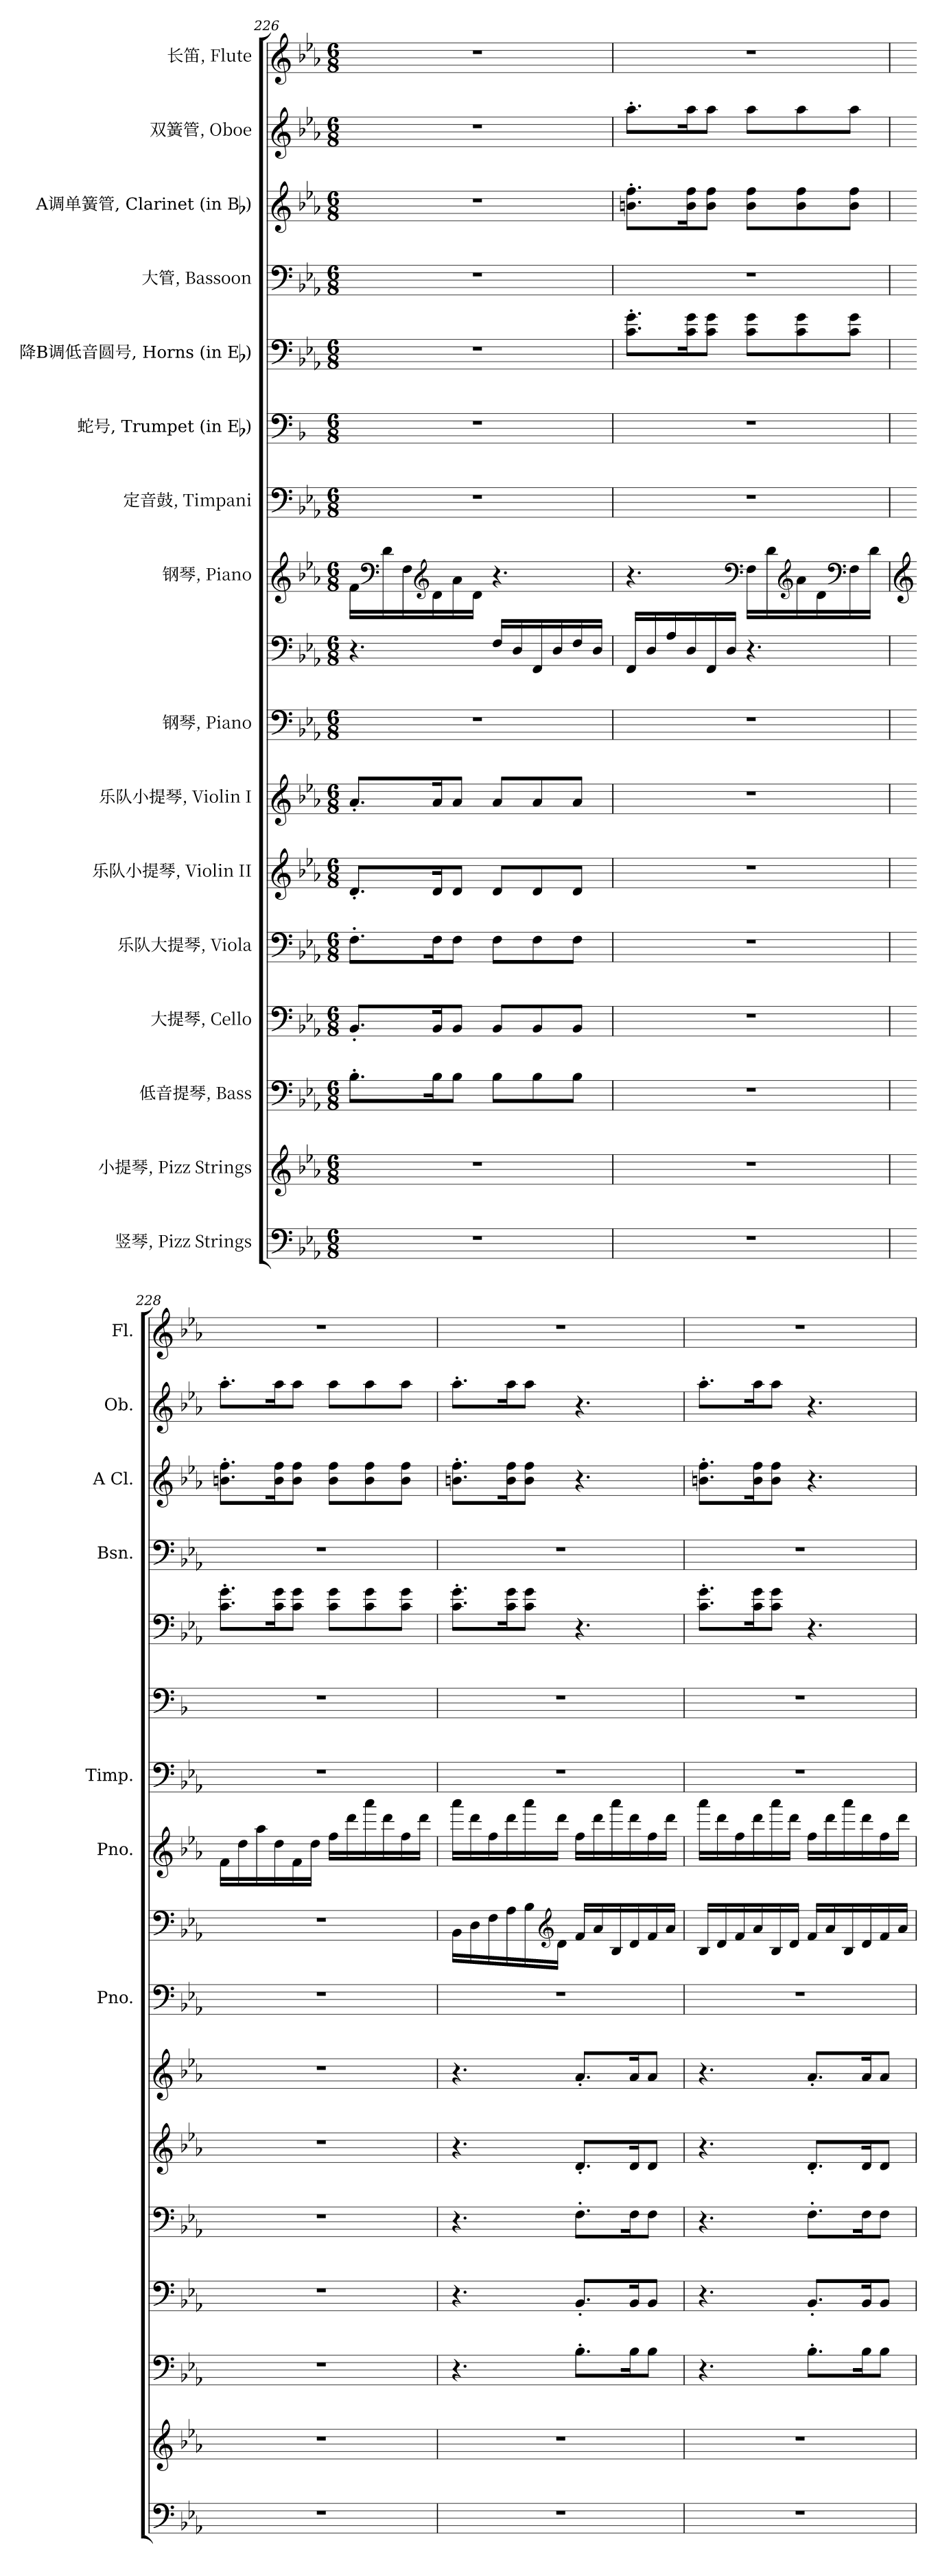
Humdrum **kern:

**kern	**kern	**kern	**kern	**kern	**kern	**kern	**kern	**kern	**kern	**kern	**kern	**kern	**kern	**kern	**kern	**kern
*part16	*part15	*part14	*part13	*part12	*part11	*part10	*part9	*part9	*part8	*part7	*part6	*part5	*part4	*part3	*part2	*part1
*staff17	*staff16	*staff15	*staff14	*staff13	*staff12	*staff11	*staff10	*staff9	*staff8	*staff7	*staff6	*staff5	*staff4	*staff3	*staff2	*staff1
*I"竖琴, Pizz Strings	*I"小提琴, Pizz Strings	*I"低音提琴, Bass	*I"大提琴, Cello	*I"乐队大提琴, Viola	*I"乐队小提琴, Violin II	*I"乐队小提琴, Violin I	*I"钢琴, Piano	*	*I"钢琴, Piano	*I"定音鼓, Timpani	*I"蛇号, Trumpet (in Eb)	*I"降B调低音圆号, Horns (in Eb)	*I"大管, Bassoon	*I"A调单簧管, Clarinet (in Bb)	*I"双簧管, Oboe	*I"长笛, Flute
*	*	*	*	*	*	*	*I'Pno.	*	*I'Pno.	*I'Timp.	*	*	*I'Bsn.	*I'A Cl.	*I'Ob.	*I'Fl.
!!LO:PB:g=z
*clefF4	*clefG2	*clefF4	*clefF4	*clefF4	*clefG2	*clefG2	*clefF4	*clefF4	*clefG2	*clefF4	*clefF4	*clefF4	*clefF4	*clefG2	*clefG2	*clefG2
*	*	*ITrd7c12	*	*	*	*	*	*	*	*	*ITrd1c2	*ITrd1c2	*	*ITrd2c3	*	*
*k[b-e-a-]	*k[b-e-a-]	*k[b-e-a-]	*k[b-e-a-]	*k[b-e-a-]	*k[b-e-a-]	*k[b-e-a-]	*k[b-e-a-]	*k[b-e-a-]	*k[b-e-a-]	*k[b-e-a-]	*k[b-e-a-]	*k[b-e-a-d-g-]	*k[b-e-a-]	*k[]	*k[b-e-a-]	*k[b-e-a-]
*M6/8	*M6/8	*M6/8	*M6/8	*M6/8	*M6/8	*M6/8	*M6/8	*M6/8	*M6/8	*M6/8	*M6/8	*M6/8	*M6/8	*M6/8	*M6/8	*M6/8
=226	=226	=226	=226	=226	=226	=226	=226	=226	=226	=226	=226	=226	=226	=226	=226	=226
2.r	2.r	8.BB-'\L	8.BB-'/L	8.F'\L	8.d'/L	8.a-'/L	2.r	4.r	16f\LL	2.r	2.r	2.r	2.r	2.r	2.r	2.r
*	*	*	*	*	*	*	*	*	*clefF4	*	*	*	*	*	*	*
.	.	.	.	.	.	.	.	.	16d\	.	.	.	.	.	.	.
.	.	.	.	.	.	.	.	.	16F\	.	.	.	.	.	.	.
*	*	*	*	*	*	*	*	*	*clefG2	*	*	*	*	*	*	*
.	.	16BB-\K	16BB-/K	16F\K	16d/K	16a-/K	.	.	16d\	.	.	.	.	.	.	.
.	.	8BB-\J	8BB-/J	8F\J	8d/J	8a-/J	.	.	16a-\	.	.	.	.	.	.	.
.	.	.	.	.	.	.	.	.	16d\JJ	.	.	.	.	.	.	.
.	.	8BB-\L	8BB-/L	8F\L	8d/L	8a-/L	.	16F/LL	4.r	.	.	.	.	.	.	.
.	.	.	.	.	.	.	.	16D/	.	.	.	.	.	.	.	.
.	.	8BB-\	8BB-/	8F\	8d/	8a-/	.	16FF/	.	.	.	.	.	.	.	.
.	.	.	.	.	.	.	.	16D/	.	.	.	.	.	.	.	.
.	.	8BB-\J	8BB-/J	8F\J	8d/J	8a-/J	.	16F/	.	.	.	.	.	.	.	.
.	.	.	.	.	.	.	.	16D/JJ	.	.	.	.	.	.	.	.
=227	=227	=227	=227	=227	=227	=227	=227	=227	=227	=227	=227	=227	=227	=227	=227	=227
2.r	2.r	2.r	2.r	2.r	2.r	2.r	2.r	16FF/LL	4.r	2.r	2.r	8.B-\' 8.f\'L	2.r	8.g#X\' 8.dd\'L	8.aa-'\L	2.r
.	.	.	.	.	.	.	.	16D/	.	.	.	.	.	.	.	.
.	.	.	.	.	.	.	.	16A-/	.	.	.	.	.	.	.	.
.	.	.	.	.	.	.	.	16D/	.	.	.	16B-\ 16f\K	.	16g#\ 16dd\K	16aa-\K	.
.	.	.	.	.	.	.	.	16FF/	.	.	.	8B-\ 8f\J	.	8g#\ 8dd\J	8aa-\J	.
.	.	.	.	.	.	.	.	16D/JJ	.	.	.	.	.	.	.	.
*	*	*	*	*	*	*	*	*	*clefF4	*	*	*	*	*	*	*
.	.	.	.	.	.	.	.	4.r	16F\LL	.	.	8B-\ 8f\L	.	8g#\ 8dd\L	8aa-\L	.
.	.	.	.	.	.	.	.	.	16d\	.	.	.	.	.	.	.
*	*	*	*	*	*	*	*	*	*clefG2	*	*	*	*	*	*	*
.	.	.	.	.	.	.	.	.	16a-\	.	.	8B-\ 8f\	.	8g#\ 8dd\	8aa-\	.
.	.	.	.	.	.	.	.	.	16d\	.	.	.	.	.	.	.
*	*	*	*	*	*	*	*	*	*clefF4	*	*	*	*	*	*	*
.	.	.	.	.	.	.	.	.	16F\	.	.	8B-\ 8f\J	.	8g#\ 8dd\J	8aa-\J	.
.	.	.	.	.	.	.	.	.	16d\JJ	.	.	.	.	.	.	.
!!LO:PB:g=z
=228	=228	=228	=228	=228	=228	=228	=228	=228	=228	=228	=228	=228	=228	=228	=228	=228
*	*	*	*	*	*	*	*	*	*clefG2	*	*	*	*	*	*	*
2.r	2.r	2.r	2.r	2.r	2.r	2.r	2.r	2.r	16f\LL	2.r	2.r	8.B-\' 8.f\'L	2.r	8.g#X\' 8.dd\'L	8.aa-'\L	2.r
.	.	.	.	.	.	.	.	.	16dd\	.	.	.	.	.	.	.
.	.	.	.	.	.	.	.	.	16aa-\	.	.	.	.	.	.	.
.	.	.	.	.	.	.	.	.	16dd\	.	.	16B-\ 16f\K	.	16g#\ 16dd\K	16aa-\K	.
.	.	.	.	.	.	.	.	.	16f\	.	.	8B-\ 8f\J	.	8g#\ 8dd\J	8aa-\J	.
.	.	.	.	.	.	.	.	.	16dd\JJ	.	.	.	.	.	.	.
.	.	.	.	.	.	.	.	.	16ff\LL	.	.	8B-\ 8f\L	.	8g#\ 8dd\L	8aa-\L	.
.	.	.	.	.	.	.	.	.	16ddd\	.	.	.	.	.	.	.
.	.	.	.	.	.	.	.	.	16aaa-\	.	.	8B-\ 8f\	.	8g#\ 8dd\	8aa-\	.
.	.	.	.	.	.	.	.	.	16ddd\	.	.	.	.	.	.	.
.	.	.	.	.	.	.	.	.	16ff\	.	.	8B-\ 8f\J	.	8g#\ 8dd\J	8aa-\J	.
.	.	.	.	.	.	.	.	.	16ddd\JJ	.	.	.	.	.	.	.
=229	=229	=229	=229	=229	=229	=229	=229	=229	=229	=229	=229	=229	=229	=229	=229	=229
2.r	2.r	4.r	4.r	4.r	4.r	4.r	2.r	16BB-\LL	16aaa-\LL	2.r	2.r	8.B-\' 8.f\'L	2.r	8.g#X\' 8.dd\'L	8.aa-'\L	2.r
.	.	.	.	.	.	.	.	16D\	16ddd\	.	.	.	.	.	.	.
.	.	.	.	.	.	.	.	16F\	16ff\	.	.	.	.	.	.	.
.	.	.	.	.	.	.	.	16A-\	16ddd\	.	.	16B-\ 16f\K	.	16g#\ 16dd\K	16aa-\K	.
.	.	.	.	.	.	.	.	16B-\	16aaa-\	.	.	8B-\ 8f\J	.	8g#\ 8dd\J	8aa-\J	.
*	*	*	*	*	*	*	*	*clefG2	*	*	*	*	*	*	*	*
.	.	.	.	.	.	.	.	16d\JJ	16ddd\JJ	.	.	.	.	.	.	.
.	.	8.BB-'\L	8.BB-'/L	8.F'\L	8.d'/L	8.a-'/L	.	16f/LL	16ff\LL	.	.	4.r	.	4.r	4.r	.
.	.	.	.	.	.	.	.	16a-/	16ddd\	.	.	.	.	.	.	.
.	.	.	.	.	.	.	.	16B-/	16aaa-\	.	.	.	.	.	.	.
.	.	16BB-\K	16BB-/K	16F\K	16d/K	16a-/K	.	16d/	16ddd\	.	.	.	.	.	.	.
.	.	8BB-\J	8BB-/J	8F\J	8d/J	8a-/J	.	16f/	16ff\	.	.	.	.	.	.	.
.	.	.	.	.	.	.	.	16a-/JJ	16ddd\JJ	.	.	.	.	.	.	.
!!LO:PB:g=z
=230	=230	=230	=230	=230	=230	=230	=230	=230	=230	=230	=230	=230	=230	=230	=230	=230
2.r	2.r	4.r	4.r	4.r	4.r	4.r	2.r	16B-/LL	16aaa-\LL	2.r	2.r	8.B-\' 8.f\'L	2.r	8.g#X\' 8.dd\'L	8.aa-'\L	2.r
.	.	.	.	.	.	.	.	16d/	16ddd\	.	.	.	.	.	.	.
.	.	.	.	.	.	.	.	16f/	16ff\	.	.	.	.	.	.	.
.	.	.	.	.	.	.	.	16a-/	16ddd\	.	.	16B-\ 16f\K	.	16g#\ 16dd\K	16aa-\K	.
.	.	.	.	.	.	.	.	16B-/	16aaa-\	.	.	8B-\ 8f\J	.	8g#\ 8dd\J	8aa-\J	.
.	.	.	.	.	.	.	.	16d/JJ	16ddd\JJ	.	.	.	.	.	.	.
.	.	8.BB-'\L	8.BB-'/L	8.F'\L	8.d'/L	8.a-'/L	.	16f/LL	16ff\LL	.	.	4.r	.	4.r	4.r	.
.	.	.	.	.	.	.	.	16a-/	16ddd\	.	.	.	.	.	.	.
.	.	.	.	.	.	.	.	16B-/	16aaa-\	.	.	.	.	.	.	.
.	.	16BB-\K	16BB-/K	16F\K	16d/K	16a-/K	.	16d/	16ddd\	.	.	.	.	.	.	.
.	.	8BB-\J	8BB-/J	8F\J	8d/J	8a-/J	.	16f/	16ff\	.	.	.	.	.	.	.
.	.	.	.	.	.	.	.	16a-/JJ	16ddd\JJ	.	.	.	.	.	.	.
=	=	=	=	=	=	=	=	=	=	=	=	=	=	=	=	=
*-	*-	*-	*-	*-	*-	*-	*-	*-	*-	*-	*-	*-	*-	*-	*-	*-
